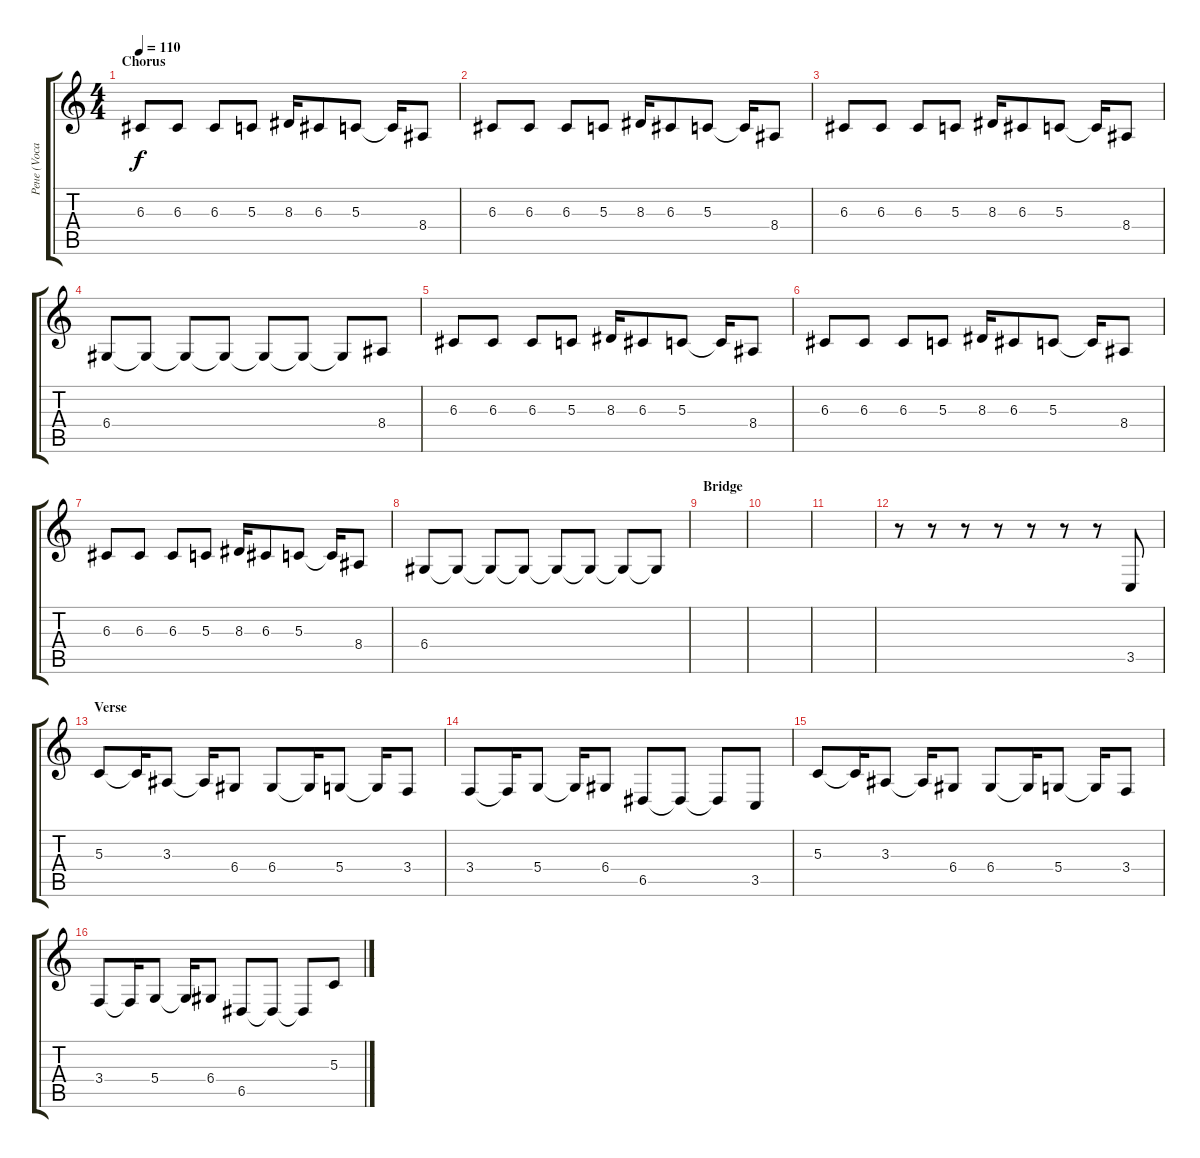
\track ("Рене (Vocal 1)" "Рене (Voca") {instrument lead6voice}
\staff {score tabs}
\tuning (E4 B3 G3 D3 A2 E2) {hide}
\ts (4 4)
\section ("" "Chorus")
\tempo 110
\clef g2
\ks c
6.3.8{dy f} 6.3.8 6.3.8 5.3.8 8.3.16 6.3.8 5.3.8 5.3{t}.16 8.4.8 |
6.3.8 6.3.8 6.3.8 5.3.8 8.3.16 6.3.8 5.3.8 5.3{t}.16 8.4.8 |
6.3.8 6.3.8 6.3.8 5.3.8 8.3.16 6.3.8 5.3.8 5.3{t}.16 8.4.8 |
6.4.8 6.4{t}.8 6.4{t}.8 6.4{t}.8 6.4{t}.8 6.4{t}.8 6.4{t}.8 8.4.8 |
6.3.8 6.3.8 6.3.8 5.3.8 8.3.16 6.3.8 5.3.8 5.3{t}.16 8.4.8 |
6.3.8 6.3.8 6.3.8 5.3.8 8.3.16 6.3.8 5.3.8 5.3{t}.16 8.4.8 |
6.3.8 6.3.8 6.3.8 5.3.8 8.3.16 6.3.8 5.3.8 5.3{t}.16 8.4.8 |
6.4.8 6.4{t}.8 6.4{t}.8 6.4{t}.8 6.4{t}.8 6.4{t}.8 6.4{t}.8 6.4{t}.8 |
\section ("" "Bridge")
|
|
|
r.8 r.8 r.8 r.8 r.8 r.8 r.8 3.5.8 |
\section ("" "Verse")
5.3.8 5.3{t}.16 3.3.8 3.3{t}.16 6.4.8 6.4.8 6.4{t}.16 5.4.8 5.4{t}.16 3.4.8 |
3.4.8 3.4{t}.16 5.4.8 5.4{t}.16 6.4.8 6.5.8 6.5{t}.8 6.5{t}.8 3.5.8 |
5.3.8 5.3{t}.16 3.3.8 3.3{t}.16 6.4.8 6.4.8 6.4{t}.16 5.4.8 5.4{t}.16 3.4.8 |
3.4.8 3.4{t}.16 5.4.8 5.4{t}.16 6.4.8 6.5.8 6.5{t}.8 6.5{t}.8 5.3.8
